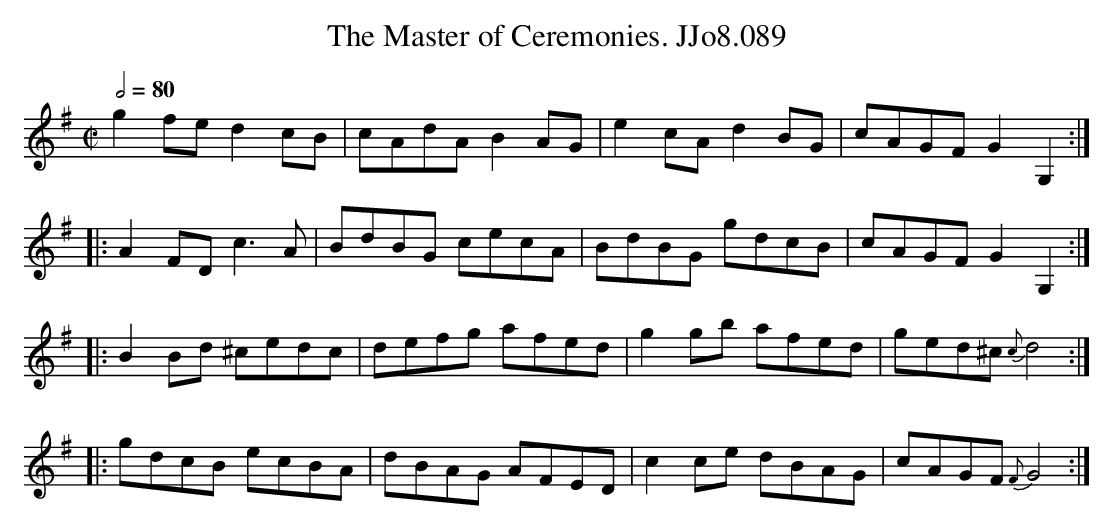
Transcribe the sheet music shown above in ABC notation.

X:1
T:Master of Ceremonies. JJo8.089, The
M:C|
L:1/8
Q:1/2=80
K:G
g2fed2cB|cAdAB2AG|e2cAd2BG|cAGFG2G,2:|
|:A2FDc3A|BdBG cecA|BdBG gdcB|cAGFG2G,2:|
|:B2Bd ^cedc|defg afed|g2gb afed|ged^c{c}d4:|
|:gdcB ecBA|dBAG AFED|c2ce dBAG|cAGF{F}G4:|
